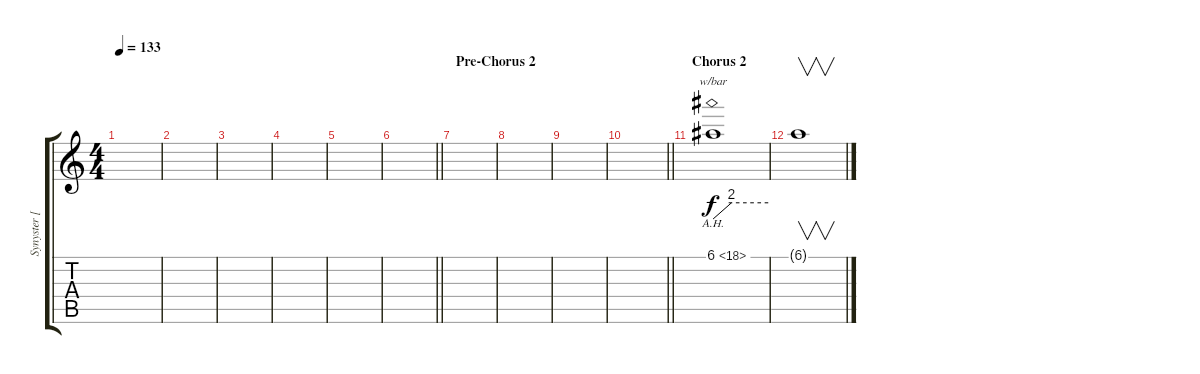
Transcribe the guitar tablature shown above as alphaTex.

\track ("Synyster [Harmonics/FX]" "Synyster [") {instrument distortionguitar}
\staff {score tabs}
\tuning (E4 B3 G3 D3 A2 D2) {hide}
\ts (4 4)
\tempo 133
\clef g2
\ks c
|
|
|
|
|
\barLineRight lightlight
|
\section ("" "Pre-Chorus 2")
|
|
|
\barLineRight lightlight
|
\section ("" "Chorus 2")
6.1{ah 12}.1{tbe (custom default 0 0 20 8 60 8)} |
6.1{t}.1{v}
